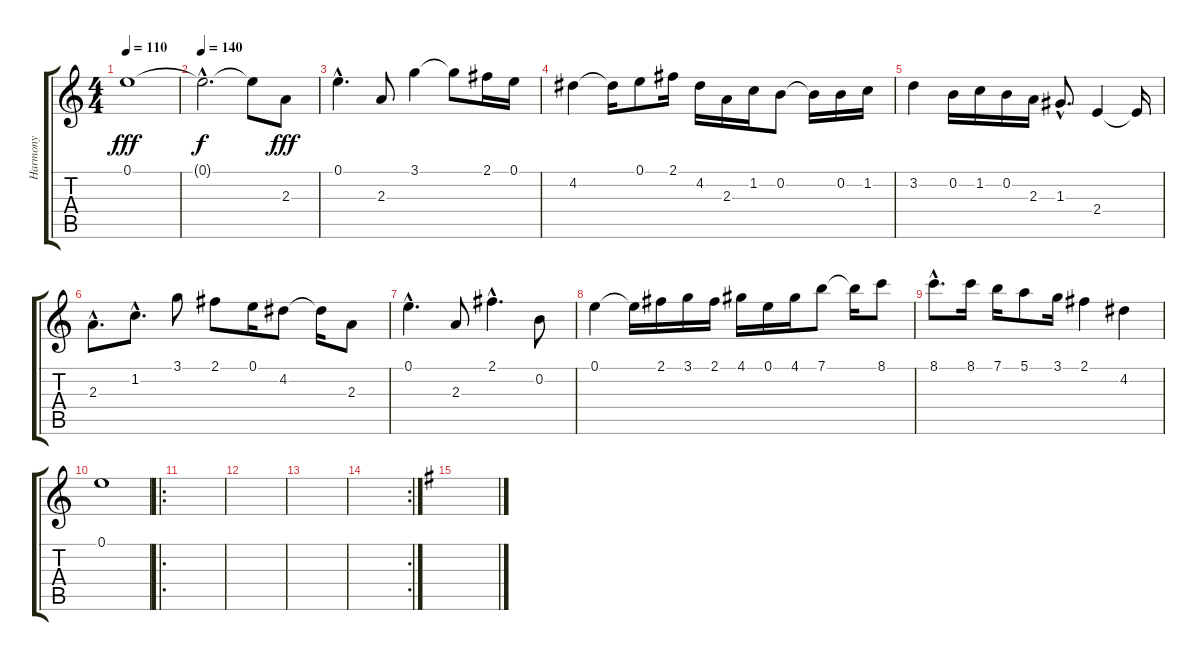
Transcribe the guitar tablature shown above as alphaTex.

\track ("Harmony" "Harmony") {instrument distortionguitar}
\staff {score tabs}
\tuning (E4 B3 G3 D3 A2 E2) {hide}
\ts (4 4)
\tempo 110
\clef g2
\ks c
0.1.1{dy fff} |
\tempo 140
0.1{hac t}.2{d dy f} 0.1{t}.8 2.3.8{dy fff} |
0.1{hac}.4{d} 2.3.8 3.1.4 3.1{t}.8 2.1.16 0.1.16 |
4.2.4 4.2{t}.16 0.1.8 2.1.16 4.2.16 2.3.16 1.2.16 0.2.8 0.2{t}.16 0.2.16 1.2.16 |
3.2.4 0.2.16 1.2.16 0.2.16 2.3.16 1.3{hac}.8{d} 2.4.4 2.4{t}.16 |
2.3{hac}.8{d} 1.2{hac}.8{d} 3.1.8 2.1.8 0.1.16 4.2.8 4.2{t}.16 2.3.8 |
0.1{hac}.4{d} 2.3.8 2.1{hac}.4{d} 0.2.8 |
0.1.4 0.1{t}.16 2.1.16 3.1.16 2.1.16 4.1.16 0.1.16 4.1.16 7.1.8 7.1{t}.16 8.1.8 |
8.1{hac}.8{d} 8.1.16 7.1.16 5.1.8 3.1.16 2.1.4 4.2.4 |
0.1.1 |
\ro
|
|
|
\rc 2
|
\ks eminor
